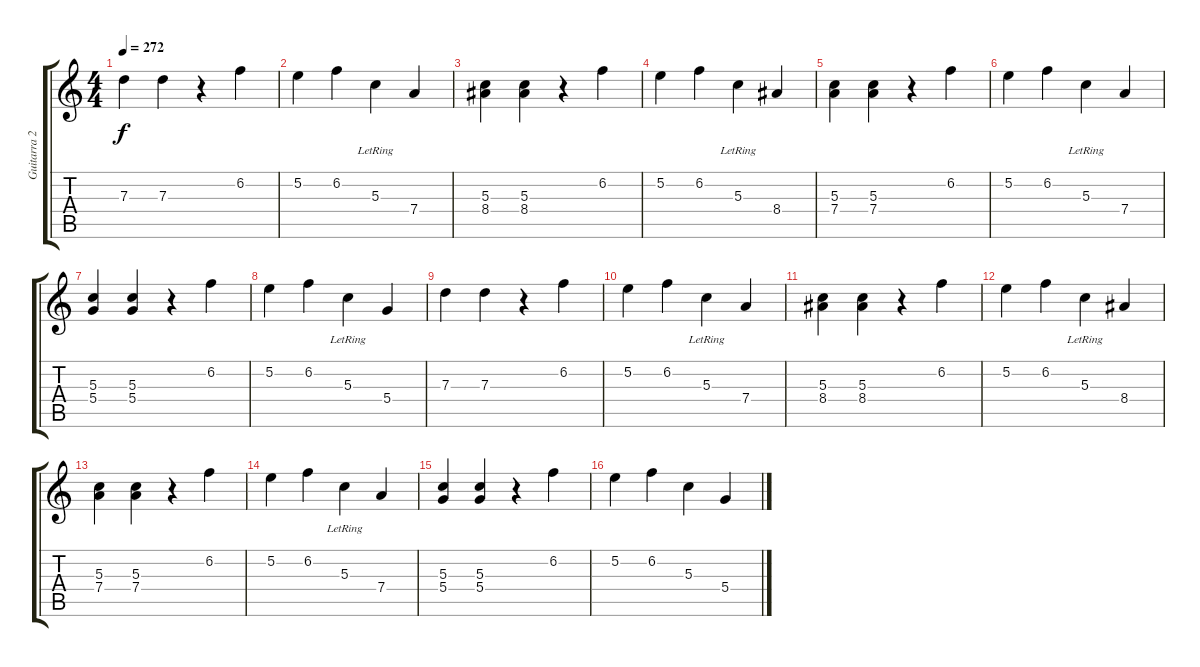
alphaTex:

\track ("Guitarra 2 (Solo)" "Guitarra 2") {instrument acousticguitarnylon}
\staff {score tabs}
\tuning (E4 B3 G3 D3 A2 E2) {hide}
\ts (4 4)
\tempo 272
\clef g2
\ks c
7.3.4{dy f instrument distortionguitar} 7.3.4 r.4 6.2.4 |
5.2.4 6.2.4 5.3{lr}.4 7.4.4 |
(5.3 8.4).4 (5.3 8.4).4 r.4 6.2.4 |
5.2.4 6.2.4 5.3{lr}.4 8.4.4 |
(5.3 7.4).4 (5.3 7.4).4 r.4 6.2.4 |
5.2.4 6.2.4 5.3{lr}.4 7.4.4 |
(5.3 5.4).4 (5.3 5.4).4 r.4 6.2.4 |
5.2.4 6.2.4 5.3{lr}.4 5.4.4 |
7.3.4{instrument distortionguitar} 7.3.4 r.4 6.2.4 |
5.2.4 6.2.4 5.3{lr}.4 7.4.4 |
(5.3 8.4).4 (5.3 8.4).4 r.4 6.2.4 |
5.2.4 6.2.4 5.3{lr}.4 8.4.4 |
(5.3 7.4).4 (5.3 7.4).4 r.4 6.2.4 |
5.2.4 6.2.4 5.3{lr}.4 7.4.4 |
(5.3 5.4).4 (5.3 5.4).4 r.4 6.2.4 |
5.2.4 6.2.4 5.3.4 5.4.4
